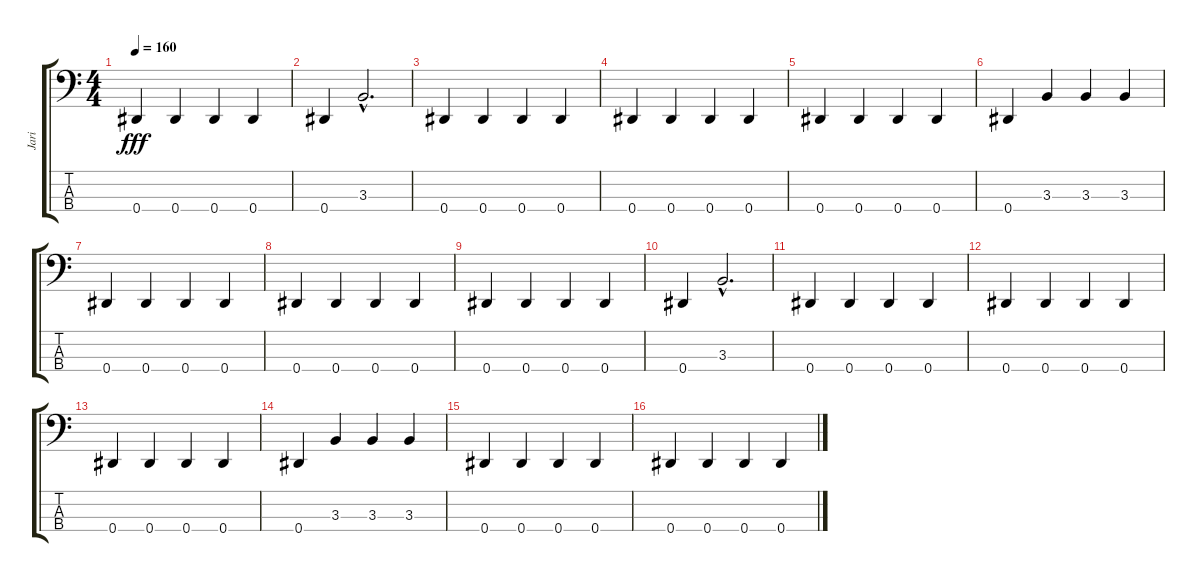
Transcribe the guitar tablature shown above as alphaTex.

\track ("Jari" "Jari") {instrument electricbassfinger}
\staff {score tabs}
\tuning (Gb2 Db2 Ab1 Eb1) {hide}
\ts (4 4)
\tempo 160
\clef f4
\ks c
0.4.4{dy fff} 0.4.4 0.4.4 0.4.4 |
0.4.4 3.3{hac}.2{d} |
0.4.4 0.4.4 0.4.4 0.4.4 |
0.4.4 0.4.4 0.4.4 0.4.4 |
0.4.4 0.4.4 0.4.4 0.4.4 |
0.4.4 3.3.4 3.3.4 3.3.4 |
0.4.4 0.4.4 0.4.4 0.4.4 |
0.4.4 0.4.4 0.4.4 0.4.4 |
0.4.4 0.4.4 0.4.4 0.4.4 |
0.4.4 3.3{hac}.2{d} |
0.4.4 0.4.4 0.4.4 0.4.4 |
0.4.4 0.4.4 0.4.4 0.4.4 |
0.4.4 0.4.4 0.4.4 0.4.4 |
0.4.4 3.3.4 3.3.4 3.3.4 |
0.4.4 0.4.4 0.4.4 0.4.4 |
0.4.4 0.4.4 0.4.4 0.4.4
